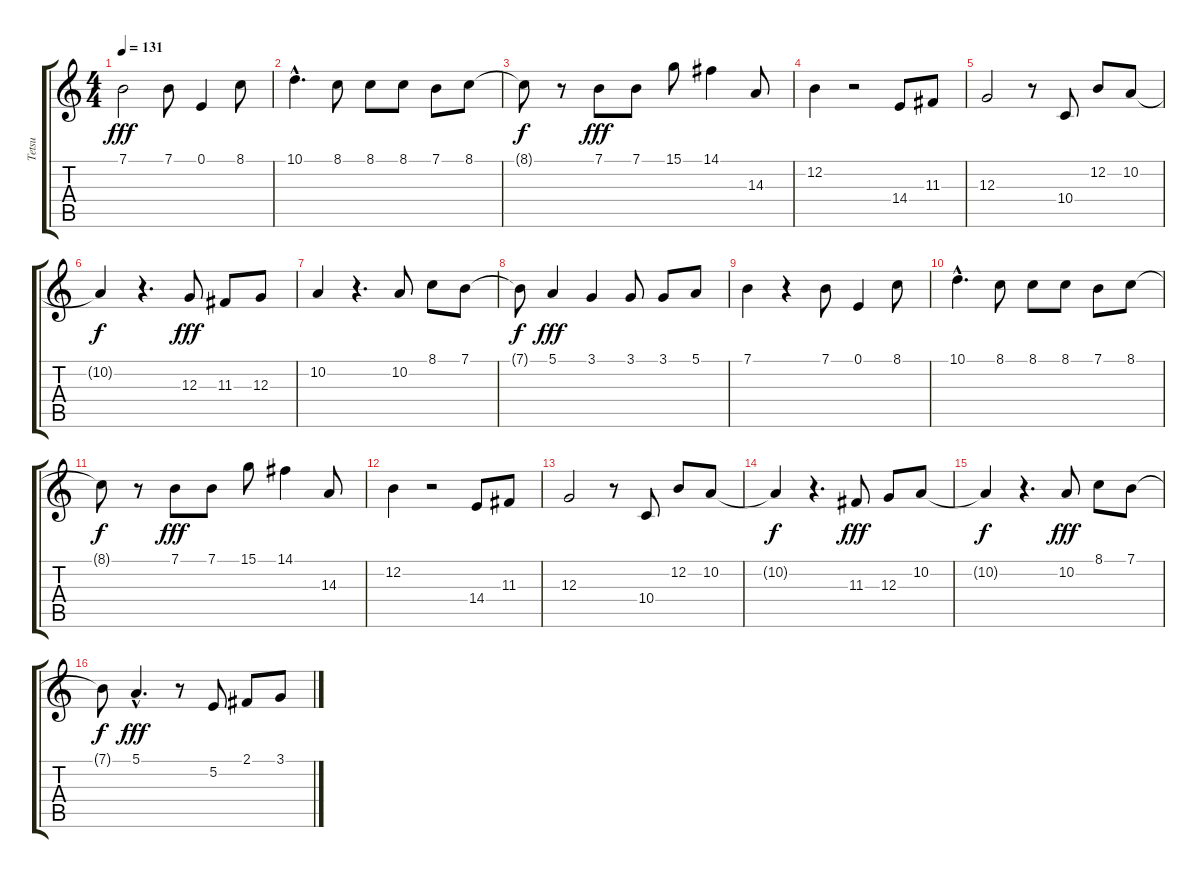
\track ("Tetsu" "Tetsu") {instrument synthvoice}
\staff {score tabs}
\tuning (E4 B3 G3 D3 A2 E2) {hide}
\ts (4 4)
\tempo 131
\clef g2
\ks c
7.1.2{dy fff} 7.1.8 0.1.4 8.1.8 |
10.1{hac}.4{d} 8.1.8 8.1.8 8.1.8 7.1.8 8.1.8 |
8.1{t}.8{dy f} r.8 7.1.8{dy fff} 7.1.8 15.1.8 14.1.4 14.3.8 |
12.2.4 r.2 14.4.8 11.3.8 |
12.3.2 r.8 10.4.8 12.2.8 10.2.8 |
10.2{t}.4{dy f} r.4{d} 12.3.8{dy fff} 11.3.8 12.3.8 |
10.2.4 r.4{d} 10.2.8 8.1.8 7.1.8 |
7.1{t}.8{dy f} 5.1.4{dy fff} 3.1.4 3.1.8 3.1.8 5.1.8 |
7.1.4 r.4 7.1.8 0.1.4 8.1.8 |
10.1{hac}.4{d} 8.1.8 8.1.8 8.1.8 7.1.8 8.1.8 |
8.1{t}.8{dy f} r.8 7.1.8{dy fff} 7.1.8 15.1.8 14.1.4 14.3.8 |
12.2.4 r.2 14.4.8 11.3.8 |
12.3.2 r.8 10.4.8 12.2.8 10.2.8 |
10.2{t}.4{dy f} r.4{d} 11.3.8{dy fff} 12.3.8 10.2.8 |
10.2{t}.4{dy f} r.4{d} 10.2.8{dy fff} 8.1.8 7.1.8 |
7.1{t}.8{dy f} 5.1{hac}.4{d dy fff} r.8 5.2.8 2.1.8 3.1.8
